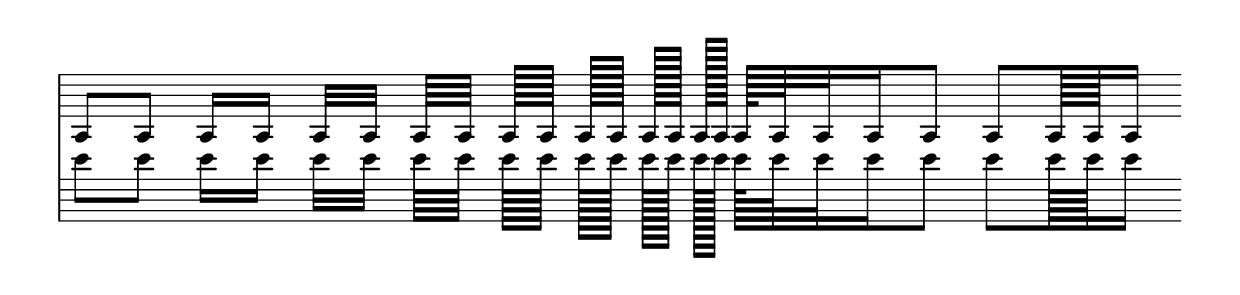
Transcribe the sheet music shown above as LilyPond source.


\version "2.21.0"

\header{
texidoc="
Inside-staff beams should align with staff lines (sit, straddle, hang) as
smoothly as possible (standard-sized beams).  The outside-staff beams do not
interfere with staff lines, so the inside-staff beams are more important when
it comes to beam quanting/@/scoring/@/positioning."
}

\layout {
  indent = 0
  ragged-right = ##t
  \context {
    \Staff
    \omit Clef
    \omit TimeSignature
  }
}

testMusic = {
  \cadenzaOn
   a8[ 8]
   16[ 16]
   32[ 32]
   64[ 64]
   128[ 128]
   256[ 256]
   512[ 512]
   1024[ 1024]
   128[ 64 32 16 8]
   8[ 128 128 16]
}

<<
  \new Staff \testMusic
  \new Staff \transpose a c''' \testMusic
>>
